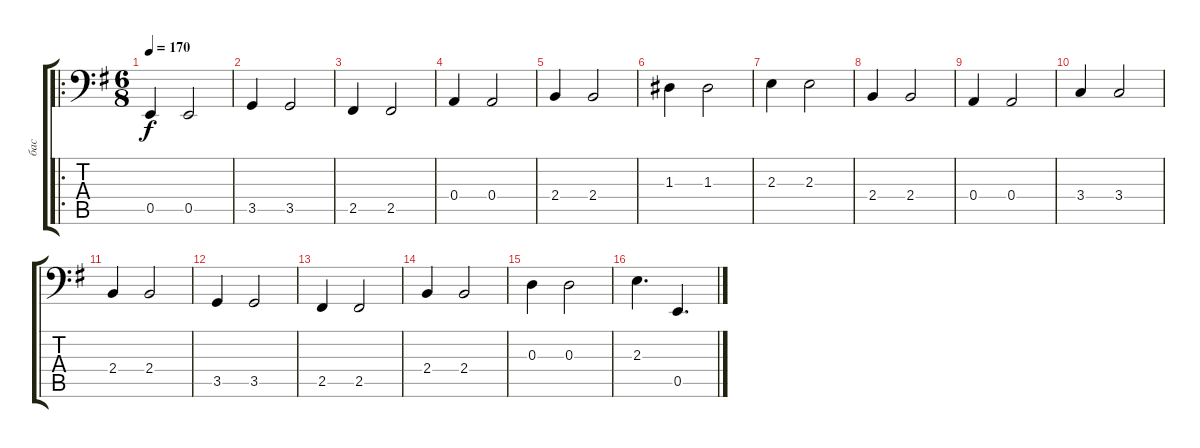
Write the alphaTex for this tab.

\track ("бас" "бас") {instrument acousticbass}
\staff {score tabs}
\tuning (C3 G2 D2 A1 E1 B0) {hide}
\ro
\ts (6 8)
\tempo 170
\clef f4
\ks eminor
0.5.4{dy f} 0.5.2 |
3.5.4 3.5.2 |
2.5.4 2.5.2 |
0.4.4 0.4.2 |
2.4.4 2.4.2 |
1.3.4 1.3.2 |
2.3.4 2.3.2 |
2.4.4 2.4.2 |
0.4.4 0.4.2 |
3.4.4 3.4.2 |
2.4.4 2.4.2 |
3.5.4 3.5.2 |
2.5.4 2.5.2 |
2.4.4 2.4.2 |
0.3.4 0.3.2 |
2.3.4{d} 0.5.4{d}
